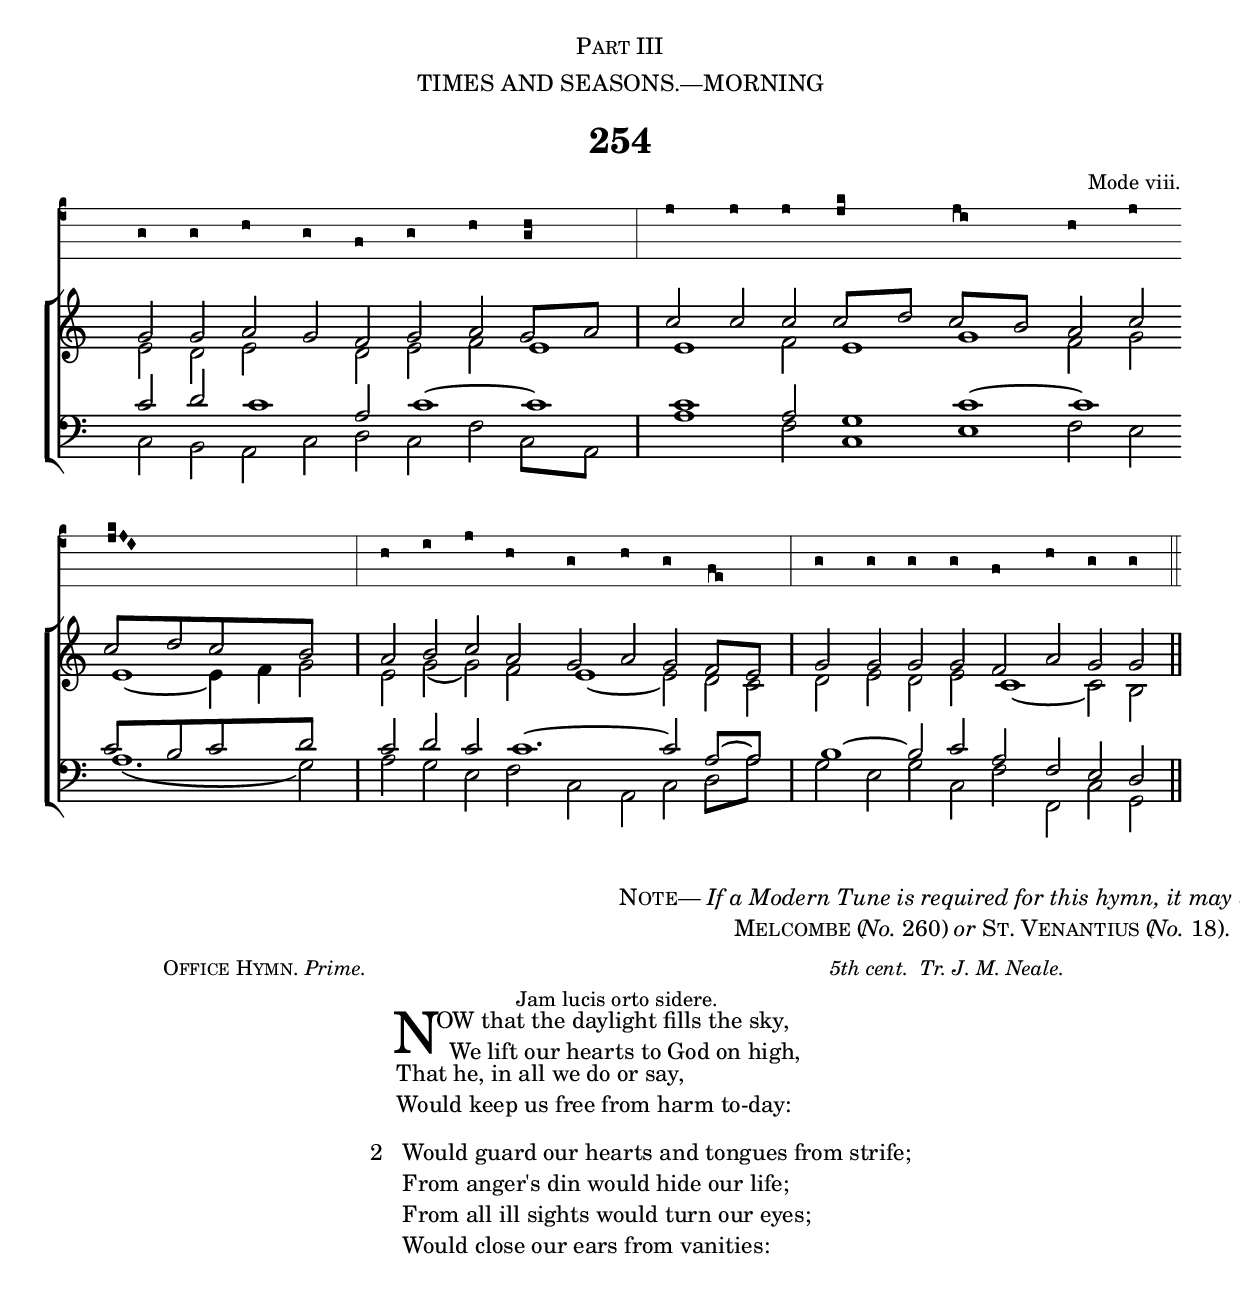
%%% 400.png
%%% Hymn 254  Now that the daylight fills the sky
%%% Version 1


\version "2.10"

\include "gregorian-init.ly"

\header {
	dedication = \markup { \center-align {  \line { \smallCaps "Part III" }
		\line { "TIMES AND SEASONS.—MORNING" }
		\hspace #0.1 }}	

  title = "254"
  
  arranger = \markup { \small { "Mode viii." }}
  
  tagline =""
}

%%%%%%%%%%%%%%%% Macros

%% macro settings for stemless long note which is 2x duration of regular white note    
ln = {\once \override NoteHead #'duration-log = #0 
           \once \override Stem #'stencil = ##f
           \once \override NoteColumn #'force-hshift = #0.4 }

%% a second set of macro settings for stemless long notes ( 2x duration of regular white note )
%% this one uses X-offset instead of force-hshift.
%% All long notes are offset slightly to the right with respect to any beamed notes which 
%% they are aligned with.  Normally, this is done with force-hshift.  
%% However, when 2 long notes occur one atop the other (i.e. in S + A pats or in T + B parts), then applying force-hshift
%% to both does not work.  Hence one note needs to be moved with the regular force-hshift in the \ln macro above,
%% while the other is moved with X-offset with the macro \lnb
%% In general force-hshift is preferred whenever possible as slurs are adjusted automatically, while X-offset especially
%% when used with a bottom slur often results in a slur starting too far to the left and which then needs manual adjustment. 

lnb = {\once \override NoteHead #'duration-log = #0 
           \once \override Stem #'stencil = ##f
           \once \override NoteHead #'X-offset = #0.8 }
		
%%% macro settings for  black notes 1/2 the duration of regular stemmed white notes    

crotchet = { \once \override NoteHead #'duration-log = #2  }
	
%%%%%%%%%%%%% End of Macro Definitions		
	

%%% plainsong voice

plainsong = \context VaticanaVoice  {  \relative c { 
	\clef "vaticana-do3"
	\set fontSize = #3
        \key c \major 

g'8 g a g f g a \[ g \pes a \] \bar "|" c c c \[ c \pes d \] \[ c \flexa b \] a c \bar "" \break
\[ c \pes d \inclinatum c \inclinatum b \] \bar "|" a b c a g a g \[ f \flexa e \] \bar "|" g g g g f a g g \bar "||"  
	
}} 
  
%%% SATB voices

global = {
  \key c \major 
  \set Staff.midiInstrument = "church organ"
}

soprano = \relative c' {
	\autoBeamOff
  g'8 g8 a8 g8 f8 g8 a8 g8[ a8] \bar "|" c8 c8 c8 c8[ d8] c8[ b8] a8 c8 \bar "" \break 
  c8[ d8 c8 b8] \bar "|" a8 b8 c8 a8 g8 a8 g8 f8[ e8] \bar "|" g8 g8 g8 g8 f8 a8 g8 g8 \bar "||" 
}


alto = \relative c' {
	\autoBeamOff
  \override Tie #'extra-offset = #'(0.0 . -0.5)	
  e8 d8 e4 d8 e8 f8 \ln e4 \bar "|"  \ln e4 f8 \ln e4 \ln g4 f8 g8 \bar "" 
  \ln e4 ~ \crotchet e16 \crotchet f16 g8 \bar "|" e8 g8 ( g8 ) f8 \ln e4 ~ e8 d8 c8 \bar "|" d8 e8 d8 e8 \ln c4 ~ c8 b8 \bar "||" 
}


tenor = \relative c { \clef bass
	\autoBeamOff
  \override Tie #'extra-offset = #'(0.0 . 0.5)		
  c'8 d8 \ln c4 a8 \ln c4 ~ \ln c4 \bar "|" \ln c4 a8 \ln g4 \ln c4 ~ \ln c4 \bar ""
  c8[ b8 c8 d8] \bar "|" c8 d8 c8 \ln c4. ~ c8 a8[ ~ a8] \bar "|" \ln b4 ~ b8 c8 a8 f8 e8 d8 \bar "||" 
}


bass = \relative c { \clef bass
	\autoBeamOff		
  c8 b8 a8 c8 d8 c8 f8 c8[ a8] \bar "|" \lnb a'4 f8 \lnb c4 \lnb e4 f8 e8 \bar ""
  \ln a4. ( g8 ) \bar "|" a8 g8 e8 f8 c8 a8 c8 d8[ ~ a'8] \bar "|" g8 e8 g8 c,8 f8 f,8 c'8 g8 \bar "||" 
}


#(ly:set-option 'point-and-click #f)

\book {

\paper {
 #(set-paper-size "a4")
%% annotate-spacing = ##t
 print-page-number = ##f
 ragged-last-bottom = ##t
 ragged-bottom = ##t
}

\score {	
  <<
  \new VaticanaStaff {\plainsong }
  \new ChoirStaff <<
   \new Staff = "upper" <<
      \context Voice = sopranos {\voiceOne \global \soprano }
      \context Voice = altos {\voiceTwo \global \alto }
                      >> 
   \new Staff = "lower" <<
      \context Voice = tenors {\voiceOne \global \tenor }
      \context Voice = bass {\voiceTwo \global \bass }
	             >> 
		 >>  
  >>

\layout {
	
  ragged-right = ##f
  ragged-last = ##f
  \context { \Score timing = ##f }
  \context { \Score \override TimeSignature #'transparent = ##t }
  \context { \Score \remove "Mark_engraver" }
  \context { \Staff \consists "Mark_engraver" }
  
  % *** Needed to produce beamed minims - which are quavers in disguise
  \context { \Staff \override NoteHead #'duration-log = #1 }
  \context { \Staff \override Stem #'flag-style = #'no-flag }
  
  \context { \VaticanaStaff
           % *** Increases distance between lines of staff  
           \override StaffSymbol #'staff-space = #1.6            
           % *** Changes staff to black instead of default red
           \revert StaffSymbol #'color
           % *** Makes clef bigger       
           \override Clef #'font-size = #3
           % *** Would make ledger lines black, if there were any
           \revert LedgerLineSpanner #'color
           % *** Makes terminal barline visible 
           \override BarLine #'transparent = ##f 
  	   % *** Remove custos
	   \remove Custos_engraver
	   % needed for certain tweaks
	   \consists "Mark_engraver"
           }
     }
} %%% score bracket 

%%% A separate score block to generate the midi minus the plainsong voice
%%% Since minims are quavers in disguise, tempo has to be set accordingly, tempo set to 2=80

\score {	
  \new ChoirStaff <<
   \new Staff = "upper" <<
      \context Voice = sopranos {\voiceOne \global \soprano }
      \context Voice = altos {\voiceTwo \global \alto }
                      >> 
   \new Staff = "lower" <<
      \context Voice = tenors {\voiceOne \global \tenor }
      \context Voice = bass {\voiceTwo \global \bass }
	             >> 
		 >>  

\midi { 
  \context { \Score tempoWholesPerMinute = #(ly:make-moment 80 8) }
       } 
}



%%% Hymn Note markup

\markup { \hspace #54 \center-align { \line { \smallCaps "Note" \hspace #-1.2 ".—" \italic "If a Modern Tune is required for this hymn, it may be sung to" }
                          \line { \smallCaps "Melcombe" "(" \hspace #-1 \italic "No." "260)" \italic "or" \smallCaps "St. Venantius" "(" \hspace #-1 \italic "No." "18)." }}}


%%%% Lyric titles and attributions

\markup { "           " } %%% force some blank space
\markup { "           " } %%% force some blank space


\markup {
	\column {
	    \line { \small { \hspace #10 \smallCaps  "Office Hymn." \italic "Prime." \hspace #44 \italic "5th cent.  Tr. J. M. Neale." } } 
	    \line { \hspace #44 \small "Jam lucis orto sidere." }	
}} 

\markup { \hspace #30 %%add space as necc. to center the column
          \column { %% super column of everything
	              \column { %%stanza 1 is a column of 2 lines  
	                  \line { \hspace #2.2 \column { \lower #2.4 \fontsize #8 "N" }   %%Drop Cap goes here
				  \hspace #-1.0    %% adjust this if other letters are too far from Drop Cap
				  \column  { \raise #0.0 "OW that the daylight fills the sky,"
			                                 "  We lift our hearts to God on high," } }          
	                  \line {  \hspace #2.5  %%adjust hspace until this line left edge is flush with Drop Cap
				   \lower  #1.56  %%adjust this until the line spacing looks right
				   \column {   
					   "That he, in all we do or say,"
					   "Would keep us free from harm to-day:"
			                   "               " %%% add vertical spacing between verses		
			  }}
		      }
		      	\line {"2  "
			   \column {	     
				  "Would guard our hearts and tongues from strife;"
				  "From anger's din would hide our life;"
				  "From all ill sights would turn our eyes;"
				  "Would close our ears from vanities:"
				   "               " %%% add vertical spacing between verses
			}}

	  }  %%% end super column
} %%% end markup


%%fake score block to occupy space and force a pagebreak.  Can't think of a better way of doing this.
\score{
	{s4 }
\header { breakbefore = ##f piece = ##f opus = ##f tagline = ##f }
\layout{	
	\context { \Staff
		\remove Time_signature_engraver
		\remove Key_engraver
		\remove Clef_engraver
		\remove Staff_symbol_engraver
}}}

%%% Second page
%%% Continuation of lyrics

\markup { \hspace #30 %%add space as necc. to center the column
          \column { %% super column of everything
		\hspace #1 % adds vertical spacing between verses
			\line {"3  "
			   \column {	     
				   "Would keep our inmost conscience pure;"
				   "Our souls from folly would secure;"
				   "Would bid us check the pride of sense"
				   "With due and holy abstinence."
				   "               " %%% add vertical spacing between verses
			}}
			\line {"4  "
			   \column {	     
				"So we, when this new day is gone,"
				"And night in turn is drawing on,"
				"With conscience by the world unstained"
				"Shall praise his name for victory gained."
				   "               " %%% add vertical spacing between verses
			}}
			\line {"5. "
			   \column {	     
				   "All laud to God the Father be;"
				   "All praise, eternal Son, to thee;"
				   "All glory, as is ever meet,"
				   "To God the holy Paraclete.      Amen."
				   "               " %%% add vertical spacing between verses
			}}
	  }
} %%% lyric markup bracket

			    
%%% Amen score block

\score {  	
  <<
    <<
  \new VaticanaStaff <<
  \context VaticanaVoice = "plainsongamen"  {  \relative c { 	  
	\set Score.timing = ##f
	\override Staff.Clef #'#'font-size = #3
	\clef "vaticana-do3"
	\set fontSize = #3
	\override Staff.StaffSymbol #'staff-space = #1.6
        \[ g'8 \pes a \]   \[
	    \override NoteHead #'extra-offset = #'(2.0 . -0.1 ) g8 
            \override NoteHead #'extra-offset = #'(1.62 . 0.0 ) \flexa  f8 \pes 
            \override NoteHead #'extra-offset = #'(2.02 . 0.05) g8 \] }} 
                    >> 
 \new Lyrics = "lyrics" { s1 }
 \new ChoirStaff
   <<
   \context Staff = upper \with {  fontSize = #-3  \override StaffSymbol #'staff-space = #(magstep -2) } 
                              << 
	\context Voice = "sopranos" { \relative c' { 
	                                              \clef treble \global
	                                              \voiceOne g'8[ a] g[ f g] \bar "||" }}
	\context Voice = "altos"    { \relative c' { 
	                                              \global
	                                              \voiceTwo  \ln c4 ~ c8[ a b] \bar "||" }}
	                      >>
	\context Staff = lower \with { fontSize = #-3  \override StaffSymbol #'staff-space = #(magstep -2) } 
	                      <<
	\context Voice = "tenors" { \relative c { 
		                                  \clef bass  \global
	                                          \voiceThree \ln e4 ~ e8[ d ~ d] \bar "||" }}
	\context Voice = "basses" { \relative c { 
	                                          \clef bass  \global
						  \voiceFour c8[ a] c[ d g,] \bar "||" }}
			        >> 
   >>
  \context Lyrics = "lyrics" \lyricsto "sopranos" { \override LyricText #'font-size = #-1  A  - - "  men." }
  >>
>>

\header { breakbefore = ##f piece = " " opus = " " }

\layout {
     indent = 13\cm
     raggedright = ##t
     packed = ##f
     \context { \Score \override TimeSignature #'transparent = ##t }
     \context { \Score \override SeparationItem #'padding = #2 }
     \context { \Staff \override VerticalAxisGroup #'minimum-Y-extent = #'( -5 . 4) }
     \context { \Score \remove "Bar_number_engraver"
		timing = ##f 
              }
     \context { \Staff \override NoteHead #'duration-log = #1 }
     \context { \Staff \override Stem #'flag-style = #'no-flag }
     \context { \VaticanaStaff %%customize vaticana staff context 
	          \revert StaffSymbol #'color
		  \revert LedgerLineSpanner #'color
		  \override BarLine #'transparent = ##f 
		  \remove Custos_engraver
 	} 
} 

}

%%% Separate score block for Amen midi minus plainsong voice
%%% Since the minims are quavers in disguise, the tempo has to be adjusted accordingly. A tempo of 2=80 is set.

\score {  	
 \new ChoirStaff
   <<
   \context Staff = upper \with {  fontSize = #-3  \override StaffSymbol #'staff-space = #(magstep -2) } 
                              << 
	\context Voice = "sopranos" { \relative c' { 
	                                              \clef treble \global
	                                              \voiceOne g'8[ a] g[ f g] \bar "||" }}
	\context Voice = "altos"    { \relative c' { 
	                                              \global
	                                              \voiceTwo  \ln c4 ~ c8[ a b] \bar "||" }}
	                      >>
	\context Staff = lower \with { fontSize = #-3  \override StaffSymbol #'staff-space = #(magstep -2) } 
	                      <<
	\context Voice = "tenors" { \relative c { 
		                                  \clef bass  \global
	                                          \voiceThree \ln e4 ~ e8[ d ~ d] \bar "||" }}
	\context Voice = "basses" { \relative c { 
	                                          \clef bass  \global
						  \voiceFour c8[ a] c[ d g,] \bar "||" }}
			        >> 
   >>
   
\midi {  
   \context {
       \Score 
       tempoWholesPerMinute = #(ly:make-moment 80 8) }
      }

}
	
%%%End hymn note

\markup { \italic { \hspace #54 \center-align { \line {"Anciently the Hymns for the hours were sung with the special doxologies"}
	                            \line {"of the M. and E. Office Hymns during Christmastide,"}
	                            \line {"Epiphany, Eastertide, Ascension, and Whitsuntide."}
}}}				    
	

} %% book bracket
